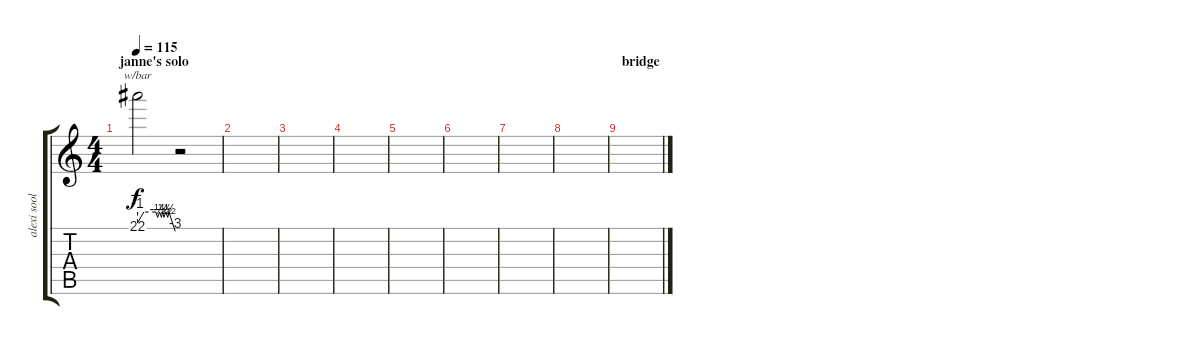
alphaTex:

\track ("alexi soolo" "alexi sool") {instrument overdrivenguitar}
\staff {score tabs}
\tuning (D4 A3 F3 C3 G2 C2) {hide}
\ts (4 4)
\section ("" "janne's solo")
\tempo 115
\clef g2
\ks c
22.1.2{tbe (custom default 0 -4 10 0 29 0 32 -2 35 0 38 -2 40 0 42 -2 45 0 48 -2 50 0 60 -12) dy f} r.2 |
|
|
|
|
|
|
|
\section ("" "bridge")
